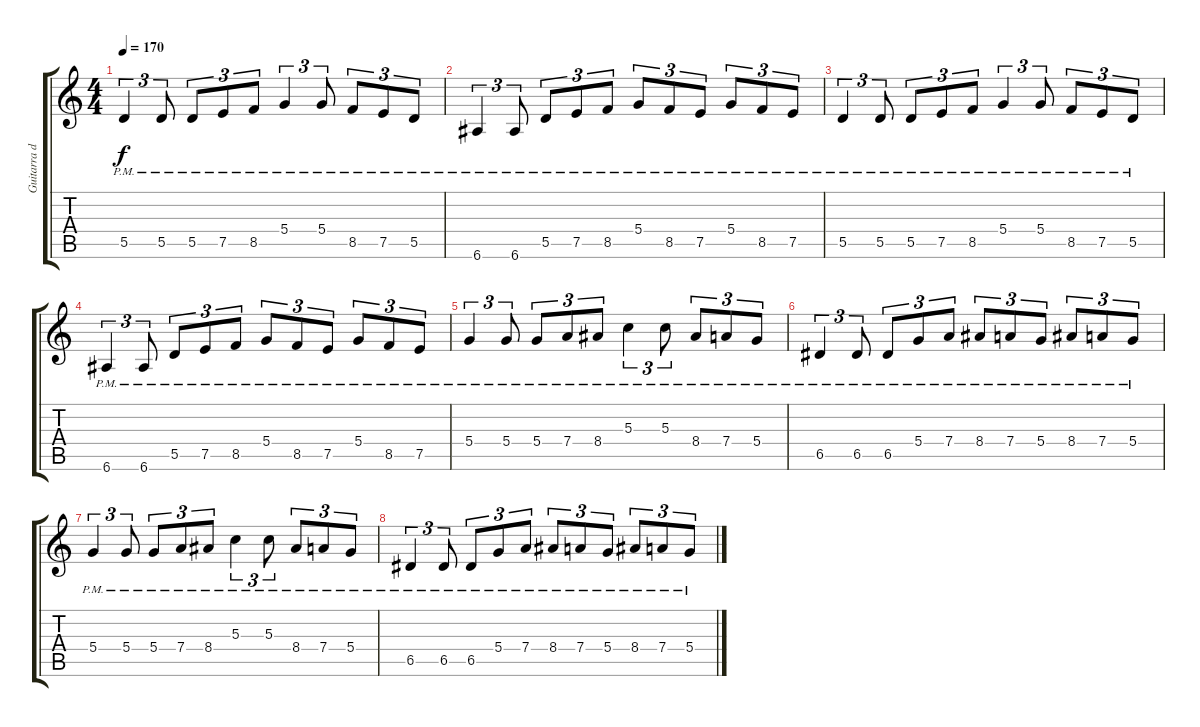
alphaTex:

\track ("Guitarra de apoyo(Miguel)" "Guitarra d") {instrument distortionguitar}
\staff {score tabs}
\tuning (E4 B3 G3 D3 A2 E2) {hide}
\ts (4 4)
\tempo 170
\clef g2
\ks c
5.5{pm}.4{tu (3 2) dy f} 5.5{pm}.8{tu (3 2)} 5.5{pm}.8{tu (3 2)} 7.5{pm}.8{tu (3 2)} 8.5{pm}.8{tu (3 2)} 5.4{pm}.4{tu (3 2)} 5.4{pm}.8{tu (3 2)} 8.5{pm}.8{tu (3 2)} 7.5{pm}.8{tu (3 2)} 5.5{pm}.8{tu (3 2)} |
6.6{pm}.4{tu (3 2)} 6.6{pm}.8{tu (3 2)} 5.5{pm}.8{tu (3 2)} 7.5{pm}.8{tu (3 2)} 8.5{pm}.8{tu (3 2)} 5.4{pm}.8{tu (3 2)} 8.5{pm}.8{tu (3 2)} 7.5{pm}.8{tu (3 2)} 5.4{pm}.8{tu (3 2)} 8.5{pm}.8{tu (3 2)} 7.5{pm}.8{tu (3 2)} |
5.5{pm}.4{tu (3 2)} 5.5{pm}.8{tu (3 2)} 5.5{pm}.8{tu (3 2)} 7.5{pm}.8{tu (3 2)} 8.5{pm}.8{tu (3 2)} 5.4{pm}.4{tu (3 2)} 5.4{pm}.8{tu (3 2)} 8.5{pm}.8{tu (3 2)} 7.5{pm}.8{tu (3 2)} 5.5{pm}.8{tu (3 2)} |
6.6{pm}.4{tu (3 2)} 6.6{pm}.8{tu (3 2)} 5.5{pm}.8{tu (3 2)} 7.5{pm}.8{tu (3 2)} 8.5{pm}.8{tu (3 2)} 5.4{pm}.8{tu (3 2)} 8.5{pm}.8{tu (3 2)} 7.5{pm}.8{tu (3 2)} 5.4{pm}.8{tu (3 2)} 8.5{pm}.8{tu (3 2)} 7.5{pm}.8{tu (3 2)} |
5.4{pm}.4{tu (3 2)} 5.4{pm}.8{tu (3 2)} 5.4{pm}.8{tu (3 2)} 7.4{pm}.8{tu (3 2)} 8.4{pm}.8{tu (3 2)} 5.3{pm}.4{tu (3 2)} 5.3{pm}.8{tu (3 2)} 8.4{pm}.8{tu (3 2)} 7.4{pm}.8{tu (3 2)} 5.4{pm}.8{tu (3 2)} |
6.5{pm}.4{tu (3 2)} 6.5{pm}.8{tu (3 2)} 6.5{pm}.8{tu (3 2)} 5.4{pm}.8{tu (3 2)} 7.4{pm}.8{tu (3 2)} 8.4{pm}.8{tu (3 2)} 7.4{pm}.8{tu (3 2)} 5.4{pm}.8{tu (3 2)} 8.4{pm}.8{tu (3 2)} 7.4{pm}.8{tu (3 2)} 5.4{pm}.8{tu (3 2)} |
5.4{pm}.4{tu (3 2)} 5.4{pm}.8{tu (3 2)} 5.4{pm}.8{tu (3 2)} 7.4{pm}.8{tu (3 2)} 8.4{pm}.8{tu (3 2)} 5.3{pm}.4{tu (3 2)} 5.3{pm}.8{tu (3 2)} 8.4{pm}.8{tu (3 2)} 7.4{pm}.8{tu (3 2)} 5.4{pm}.8{tu (3 2)} |
6.5{pm}.4{tu (3 2)} 6.5{pm}.8{tu (3 2)} 6.5{pm}.8{tu (3 2)} 5.4{pm}.8{tu (3 2)} 7.4{pm}.8{tu (3 2)} 8.4{pm}.8{tu (3 2)} 7.4{pm}.8{tu (3 2)} 5.4{pm}.8{tu (3 2)} 8.4{pm}.8{tu (3 2)} 7.4{pm}.8{tu (3 2)} 5.4{pm}.8{tu (3 2)}
